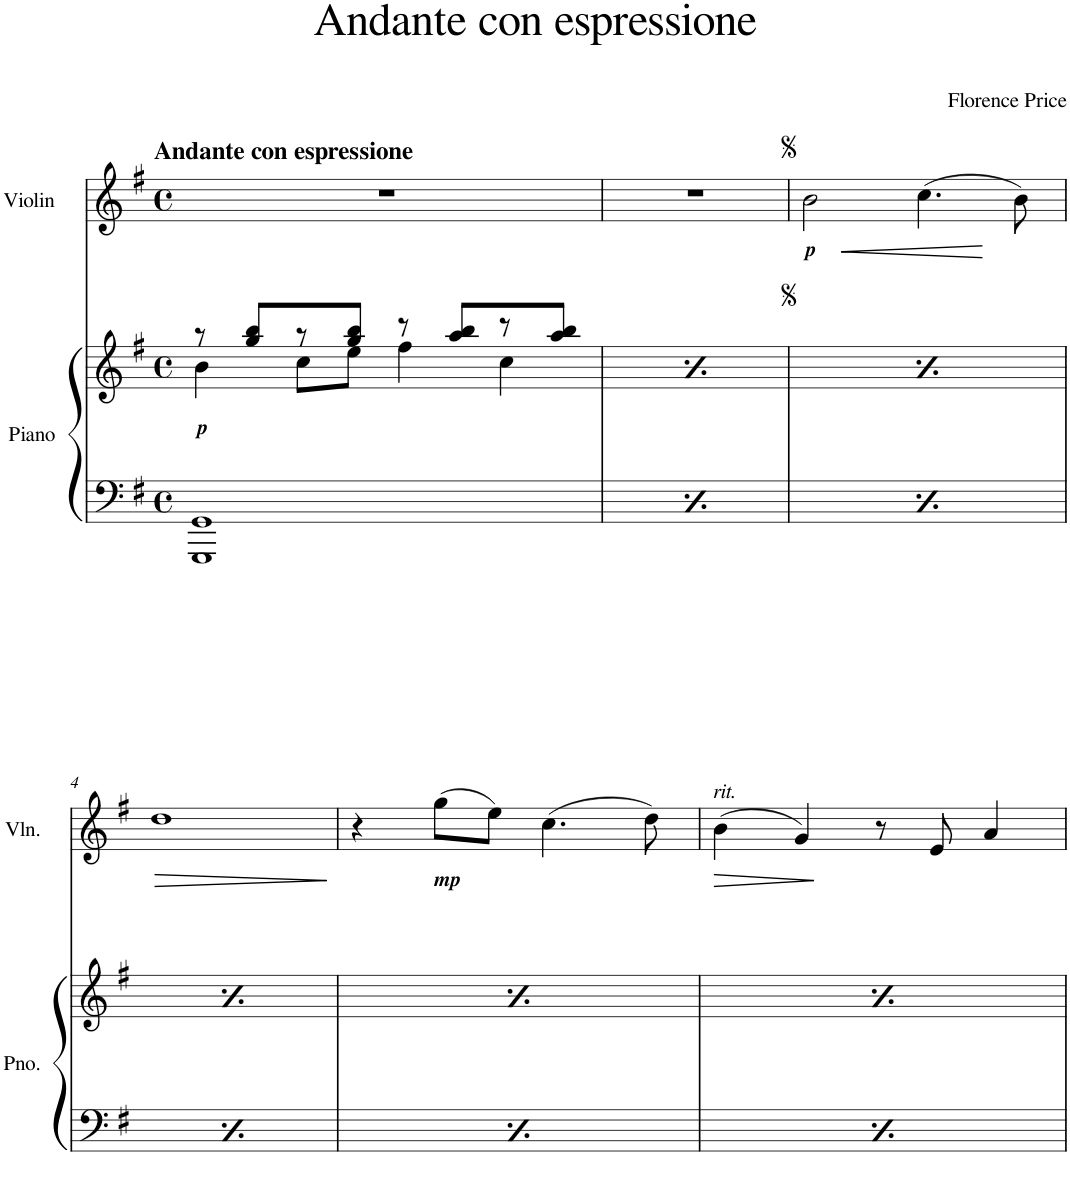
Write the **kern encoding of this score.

**kern	**kern	**kern	**dynam
*part2	*part2	*part1	*part1
*staff3	*staff2	*staff1	*staff1
*I"Piano	*	*I"Violin	*
*I'Pno.	*	*I'Vln.	*
*clefF4	*clefG2	*clefG2	*
*k[f#]	*k[f#]	*k[f#]	*
*M4/4	*M4/4	*M4/4	*
*met(c)	*met(c)	*met(c)	*
=1	=1	=1	=1
*	*^	*	*
!	!	!	!LO:TX:a:B:t=Andante con espressione	!
!	!LO:TX:b:Bi:t=p	!	!	!
1GGG 1GG	8r	4b\	1r	.
.	8gg/ 8bb/L	.	.	.
.	8r	8cc\L	.	.
.	8gg/ 8bb/J	8ee\J	.	.
.	8r	4ff#\	.	.
.	8aa/ 8bb/L	.	.	.
.	8r	4cc\	.	.
.	8aa/ 8bb/J	.	.	.
=2	=2	=2	=2	=2
!	!LO:TX:b:Bi:t=p	!	!	!
1GGG 1GG	8r	4b\	1r	.
.	8gg/ 8bb/L	.	.	.
.	8r	8cc\L	.	.
.	8gg/ 8bb/J	8ee\J	.	.
.	8r	4ff#\	.	.
.	8aa/ 8bb/L	.	.	.
.	8r	4cc\	.	.
.	8aa/ 8bb/J	.	.	.
=3	=3	=3	=3	=3
!	!	!	!LO:TX:b:Bi:t=p	!
!	!LO:TX:b:Bi:t=p	!	!	!
!	!	!	!	!LO:HP:b
1GGG 1GG	8r	4b\	2b\	<
.	8gg/ 8bb/L	.	.	.
.	8r	8cc\L	.	.
.	8gg/ 8bb/J	8ee\J	.	.
.	8r	4ff#\	(4.cc\	.
.	8aa/ 8bb/L	.	.	.
.	8r	4cc\	.	.
.	8aa/ 8bb/J	.	8b\)	.
*	*v	*v	*	*
.	.	.	[
!!LO:LB:g=z
=4	=4	=4	=4
*	*^	*	*
!	!LO:TX:b:Bi:t=p	!	!	!
!	!	!	!	!LO:HP:b
1GGG 1GG	8r	4b\	1dd	>
.	8gg/ 8bb/L	.	.	.
.	8r	8cc\L	.	.
.	8gg/ 8bb/J	8ee\J	.	.
.	8r	4ff#\	.	.
.	8aa/ 8bb/L	.	.	.
.	8r	4cc\	.	.
.	8aa/ 8bb/J	.	.	.
*	*v	*v	*	*
.	.	.	]
=5	=5	=5	=5
*	*^	*	*
!	!LO:TX:b:Bi:t=p	!	!	!
1GGG 1GG	8r	4b\	4r	.
.	8gg/ 8bb/L	.	.	.
!	!	!	!LO:TX:b:Bi:t=mp	!
.	8r	8cc\L	(8gg\L	.
.	8gg/ 8bb/J	8ee\J	8ee\J)	.
.	8r	4ff#\	(4.cc\	.
.	8aa/ 8bb/L	.	.	.
.	8r	4cc\	.	.
.	8aa/ 8bb/J	.	8dd\)	.
=6	=6	=6	=6	=6
!	!	!	!LO:TX:a:i:t=rit.	!
!	!LO:TX:b:Bi:t=p	!	!	!
!	!	!	!	!LO:HP:b
1GGG 1GG	8r	4b\	(4b\	>
.	8gg/ 8bb/L	.	.	.
.	8r	8cc\L	4g/)	.
.	8gg/ 8bb/J	8ee\J	.	.
.	8r	4ff#\	8r	]
.	8aa/ 8bb/L	.	8e/	.
.	8r	4cc\	4a/	.
.	8aa/ 8bb/J	.	.	.
*	*v	*v	*	*
=	=	=	=
*-	*-	*-	*-
